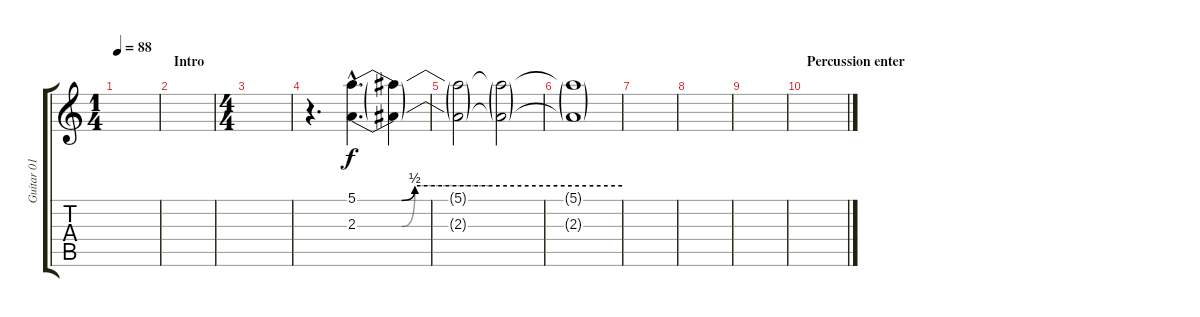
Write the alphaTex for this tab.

\track ("Guitar 01" "Guitar 01") {instrument overdrivenguitar}
\staff {score tabs}
\tuning (E4 B3 G3 D3 A2 D2) {hide}
\ts (1 4)
\tempo 88
\clef g2
\ks c
|
\section ("" "Intro")
|
\ts (4 4)
|
r.4{d} (5.1{be (custom 0 0 10 0 13 2 60 2) hac} 2.3{be (custom 0 0 10 0 13 2 30 2 60 2) hac}).4{d volume 7} (5.1{t} 2.3{t}).4{dy f} |
(5.1{t} 2.3{t}).2 (5.1{t} 2.3{t}).2{volume 0} |
(5.1{t} 2.3{t}).1 |
|
|
|
\section ("" "Percussion enter")
